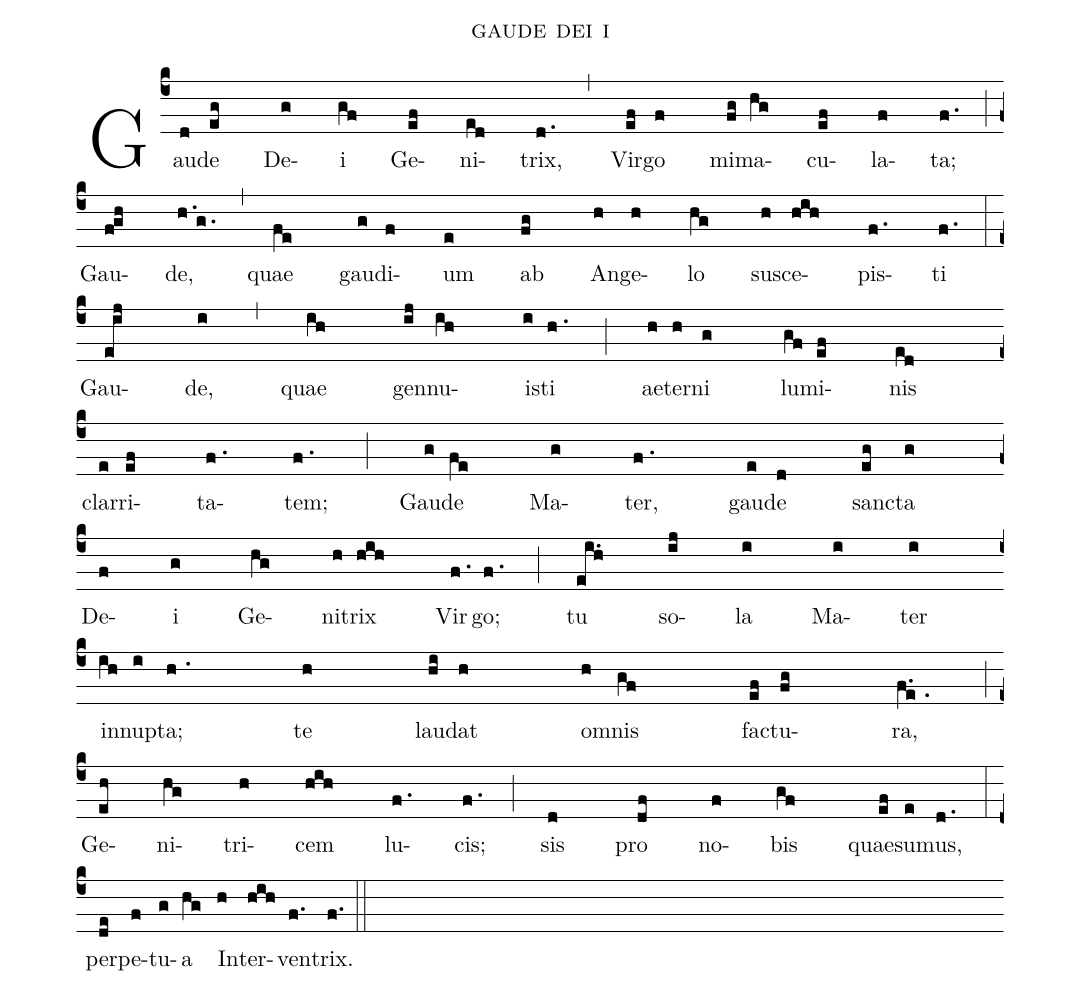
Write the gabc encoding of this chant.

name: gaude dei i;
%%
(c4) Gau(d)de(eg) De(g)i(gf) Ge(ef)ni(ed)trix,(d.) (,) Vir(ef)go(f) mi(fg)ma(hg)cu(ef)la(f)ta;(f.) (;z)
  Gau(fgh)de,(h.!g.) (,) quae(fe) gau(g)di(f)um(e) ab(fg) An(h)ge(h)lo(hg) su(h)sce(hih)pis(f.)ti(f.) (:z)
  Gau(eij)de,(i) (,) quae(ih) gen(ij)nu(ih)is(i)ti(h.) (;) ae(h)ter(h)ni(g) lu(gf)mi(ef)nis(ed) (z)
  clar(e)ri(ef)ta(f.)tem;(f.) (;) Gau(g)de(fe) Ma(g)ter,(f.) gau(e)de(d) san(eg)cta(g) (z)
  De(f)i(g) Ge(hg)ni(h)trix(hih) Vir(f.)go;(f.) (;) tu(ei.h) so(ij)la(i) Ma(i)ter(i) (z)
  in(ih)nu(i)pta;(h.)  te(h) lau(hi)dat(h) om(h)nis(gf) fa(ef)ctu(fg)ra,(f.e.) (;z)
  Ge(eh)ni(hg)tri(h)cem(hih) lu(f.)cis;(f.) (;) sis(d) pro(df) no(f)bis(gf) quae(ef)sum(e)us,(d.) (:z)
  per(de)pe(f)tu(g)a(hg) In(h)ter(hih)ven(f.)trix.(f.) (::)
